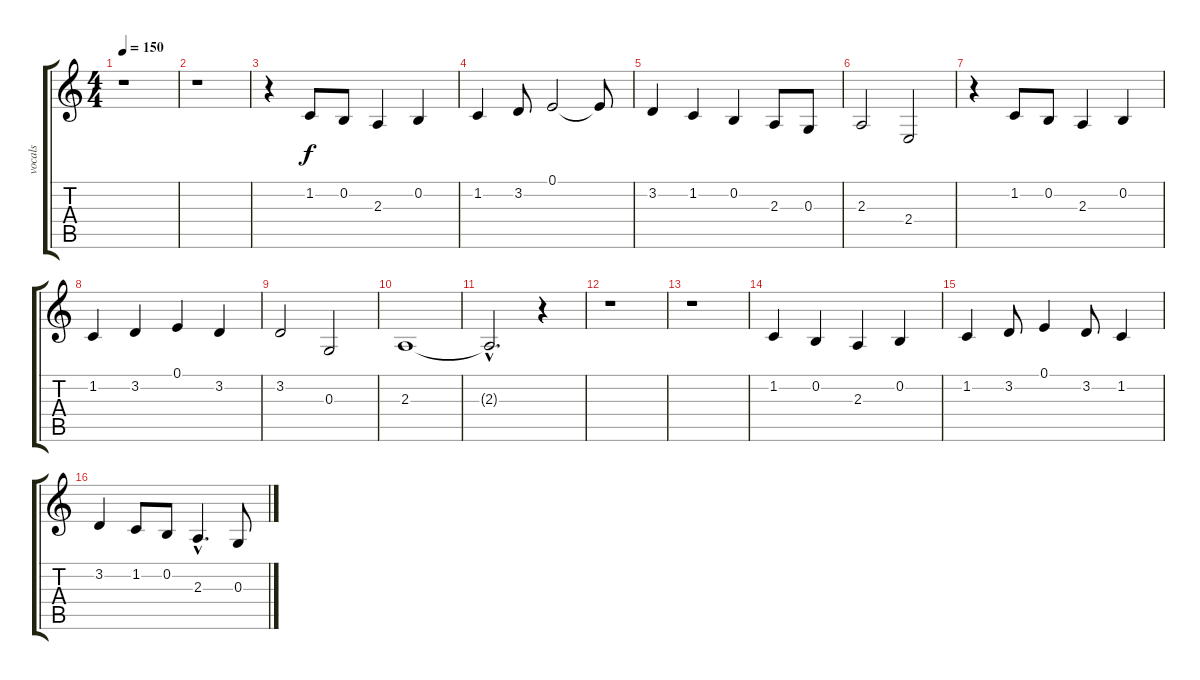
\track ("vocals" "vocals") {instrument oboe}
\staff {score tabs}
\tuning (E4 B3 G3 D3 A2 E2) {hide}
\ts (4 4)
\tempo 150
\clef g2
\ks c
r.1{dy f} |
r.1 |
r.4 1.2.8 0.2.8 2.3.4 0.2.4 |
1.2.4 3.2.8 0.1.2 0.1{t}.8 |
3.2.4 1.2.4 0.2.4 2.3.8 0.3.8 |
2.3.2 2.4.2 |
r.4 1.2.8 0.2.8 2.3.4 0.2.4 |
1.2.4 3.2.4 0.1.4 3.2.4 |
3.2.2 0.3.2 |
2.3.1 |
2.3{hac t}.2{d} r.4 |
r.1 |
r.1 |
1.2.4 0.2.4 2.3.4 0.2.4 |
1.2.4 3.2.8 0.1.4 3.2.8 1.2.4 |
3.2.4 1.2.8 0.2.8 2.3{hac}.4{d} 0.3.8
